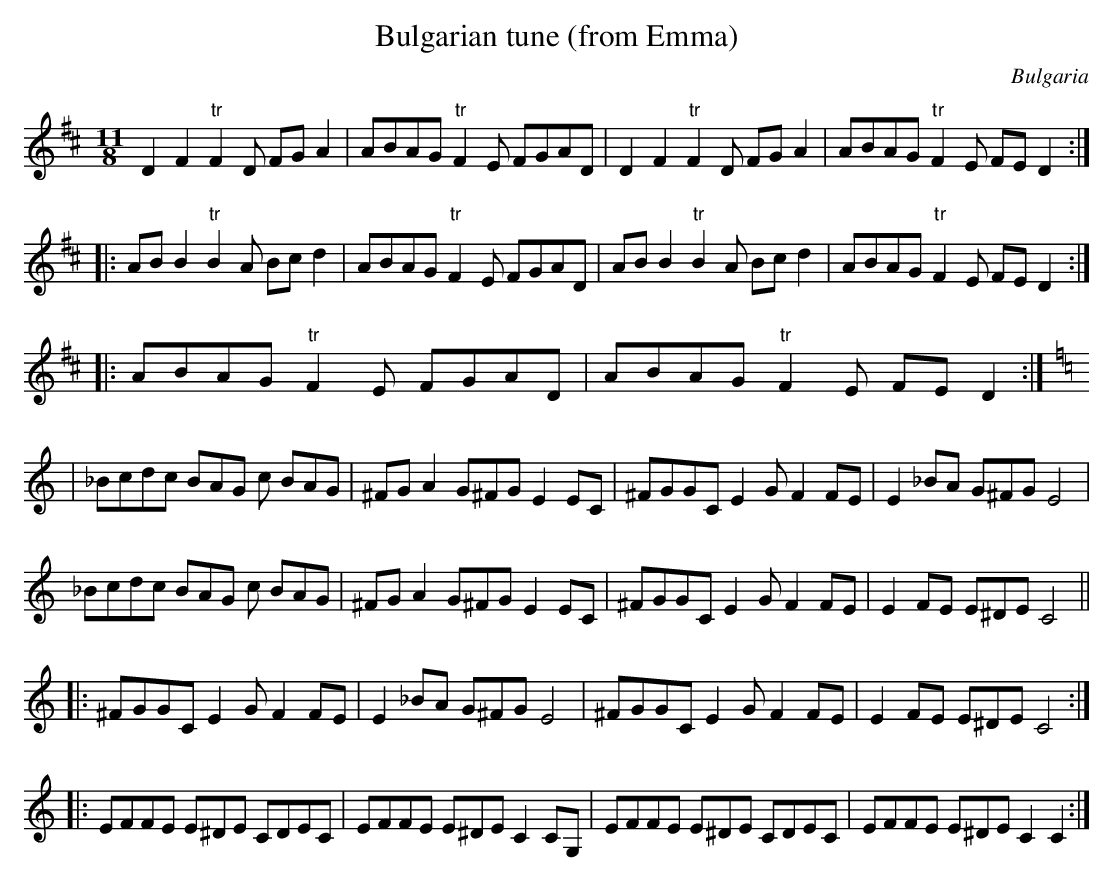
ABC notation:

X:1
T:Bulgarian tune (from Emma)
M:11/8
O:Bulgaria
K:D major
D2F2 "tr"F2D FGA2 | ABAG "tr"F2E FGAD | \
D2F2 "tr"F2D FGA2 | ABAG "tr"F2E FED2 :|
|:ABB2 "tr"B2A Bcd2 | ABAG "tr"F2E FGAD | \
ABB2 "tr"B2A Bcd2 | ABAG "tr"F2E FED2 :|
|:ABAG "tr"F2E FGAD | ABAG "tr"F2E FED2 :|
K:C
|_Bcdc BAG c BAG | ^FGA2 G^FG E2EC |\
^FGGC E2G F2FE | E2_BA G^FG E4|
_Bcdc BAG c BAG | ^FGA2 G^FG E2EC | \
^FGGC E2G F2FE | E2 FE E^DE C4||
|:^FGGC E2G F2FE |E2_BA G^FG E4| \
^FGGC E2G F2FE |E2FE E^DE C4:|
|:EFFE E^DE CDEC| EFFE E^DE C2CG,|\
EFFE E^DE CDEC| EFFE E^DE C2C2 :|
